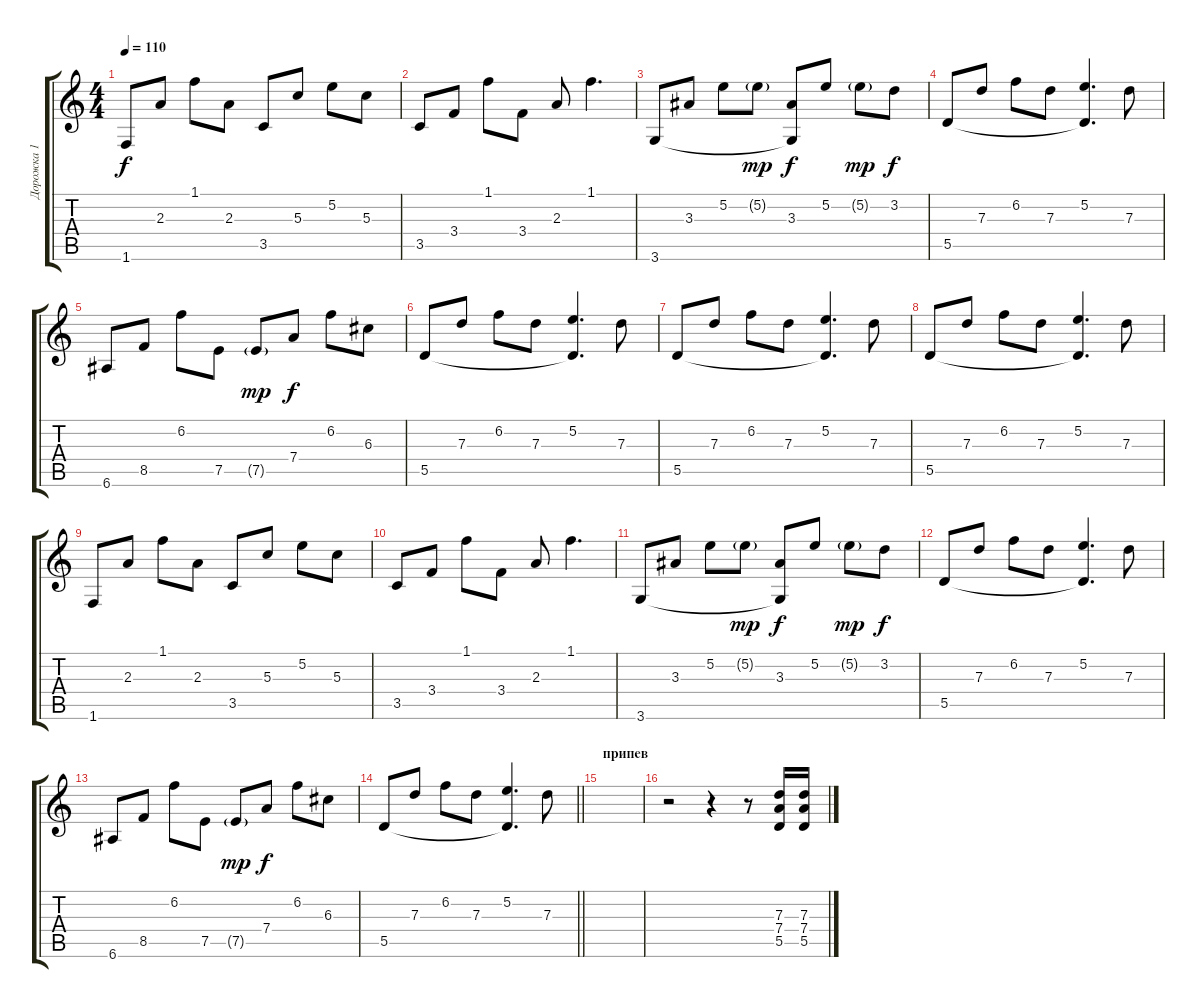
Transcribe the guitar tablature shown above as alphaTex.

\track ("Дорожка 1" "Дорожка 1") {instrument electricguitarjazz}
\staff {score tabs}
\tuning (E4 B3 G3 D3 A2 E2) {hide}
\ts (4 4)
\tempo 110
\clef g2
\ks c
1.6.8{dy f} 2.3.8 1.1.8 2.3.8 3.5.8 5.3.8 5.2.8 5.3.8 |
3.5.8 3.4.8 1.1.8 3.4.8 2.3.8 1.1.4{d} |
3.6.8 3.3.8 5.2.8 5.2{g}.8{dy mp} (3.3 3.6{t}).8{dy f} 5.2.8 5.2{g}.8{dy mp} 3.2.8{dy f} |
5.5.8 7.3.8 6.2.8 7.3.8 (5.2 5.5{t}).4{d} 7.3.8 |
6.6.8 8.5.8 6.2.8 7.5.8 7.5{g}.8{dy mp} 7.4.8{dy f} 6.2.8 6.3.8 |
5.5.8 7.3.8 6.2.8 7.3.8 (5.2 5.5{t}).4{d} 7.3.8 |
5.5.8{volume 12} 7.3.8 6.2.8 7.3.8 (5.2 5.5{t}).4{d} 7.3.8 |
5.5.8 7.3.8 6.2.8 7.3.8 (5.2 5.5{t}).4{d} 7.3.8 |
1.6.8 2.3.8 1.1.8 2.3.8 3.5.8 5.3.8 5.2.8 5.3.8 |
3.5.8 3.4.8 1.1.8 3.4.8 2.3.8 1.1.4{d} |
3.6.8 3.3.8 5.2.8 5.2{g}.8{dy mp} (3.3 3.6{t}).8{dy f} 5.2.8 5.2{g}.8{dy mp} 3.2.8{dy f} |
5.5.8 7.3.8 6.2.8 7.3.8 (5.2 5.5{t}).4{d} 7.3.8 |
6.6.8 8.5.8 6.2.8 7.5.8 7.5{g}.8{dy mp} 7.4.8{dy f} 6.2.8 6.3.8 |
\barLineRight lightlight
5.5.8 7.3.8 6.2.8 7.3.8 (5.2 5.5{t}).4{d} 7.3.8 |
\section ("" "припев")
|
r.2 r.4 r.8 (7.3 7.4 5.5).16{instrument overdrivenguitar} (7.3 7.4 5.5).16
